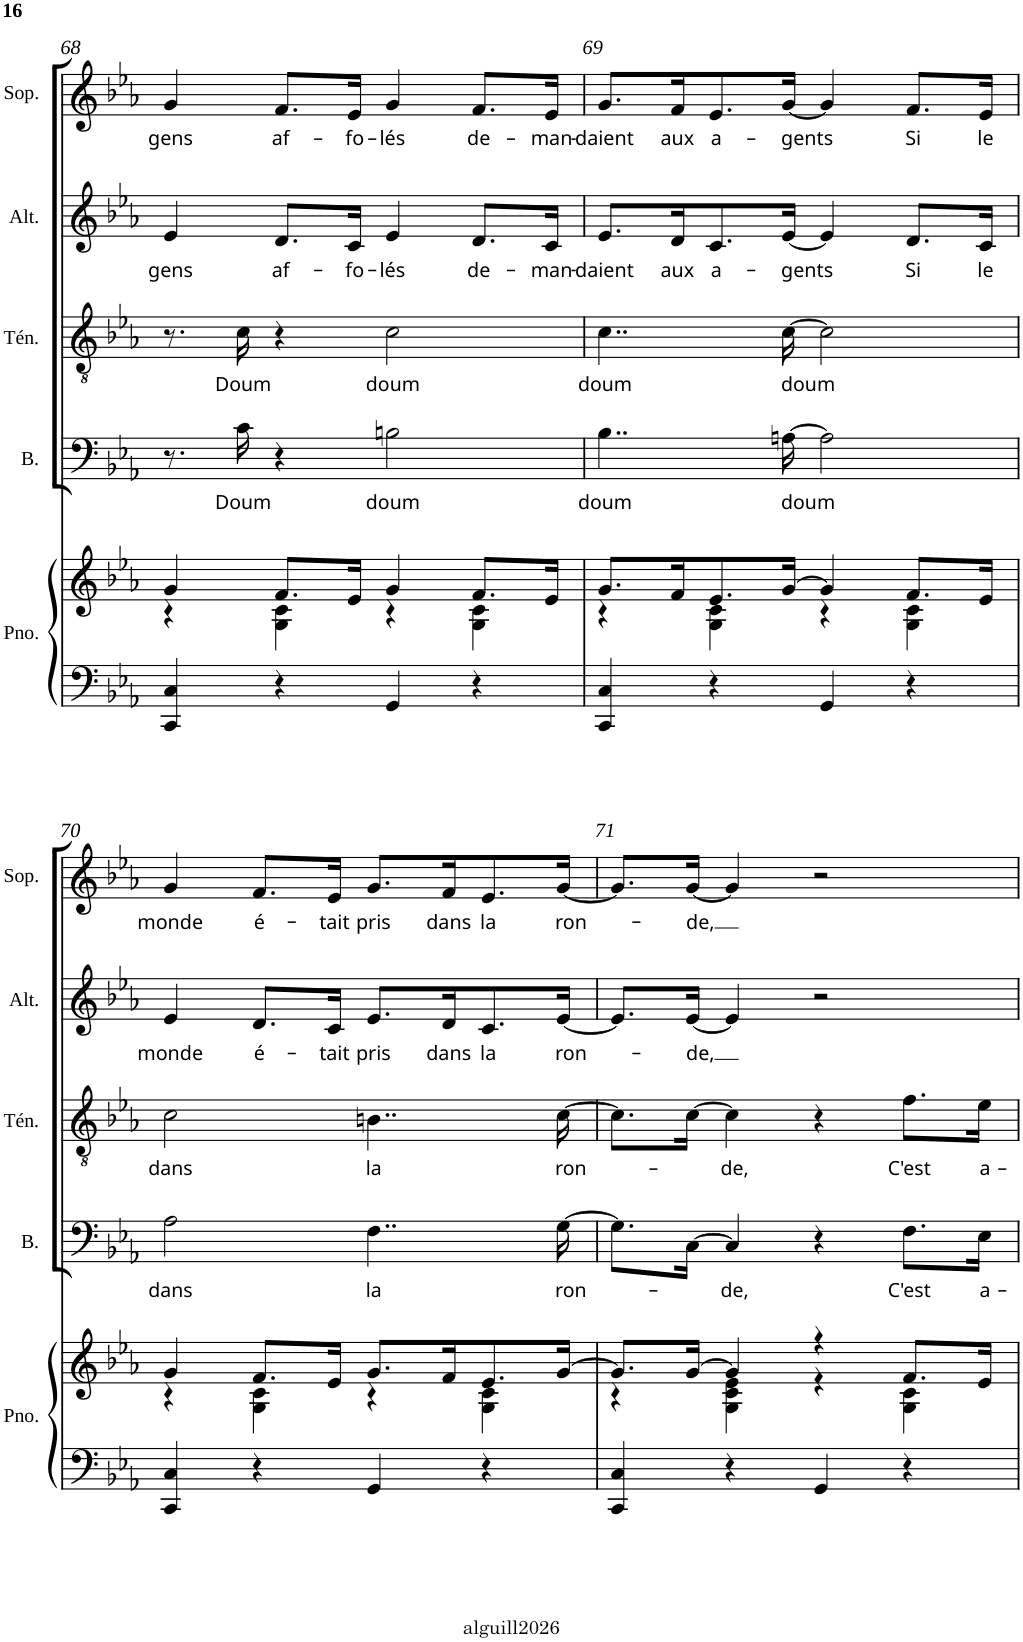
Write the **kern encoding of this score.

**kern	**kern	**kern	**text	**kern	**text	**kern	**text	**kern	**text
*part5	*part5	*part4	*part4	*part3	*part3	*part2	*part2	*part1	*part1
*staff6	*staff5	*staff4	*staff4	*staff3	*staff3	*staff2	*staff2	*staff1	*staff1
*I"Piano	*	*I"Basse	*	*I"Ténor	*	*I"Alto	*	*I"Soprano	*
*I'Pno.	*	*I'B.	*	*I'Tén.	*	*I'Alt.	*	*I'Sop.	*
!!LO:PB:g=z
*clefF4	*clefG2	*clefF4	*	*clefGv2	*	*clefG2	*	*clefG2	*
*k[b-e-a-]	*k[b-e-a-]	*k[b-e-a-]	*	*k[b-e-a-]	*	*k[b-e-a-]	*	*k[b-e-a-]	*
*c:	*c:	*c:	*	*c:	*	*c:	*	*c:	*
*M2/2	*M2/2	*M2/2	*	*M2/2	*	*M2/2	*	*M2/2	*
*met(c|)	*met(c|)	*met(c|)	*	*met(c|)	*	*met(c|)	*	*met(c|)	*
=68	=68	=68	=68	=68	=68	=68	=68	=68	=68
*	*^	*	*	*	*	*	*	*	*
!	!	!	!	!	!	!	!	!LO:LY:b	!	!LO:LY:b
4CC/ 4C/	4g/	4r	8.r	.	8.r	.	4e-/	gens	4g/	gens
!	!	!	!	!LO:LY:b	!	!LO:LY:b	!	!	!	!
.	.	.	16c\	Doum	16c\	Doum	.	.	.	.
!	!	!	!	!	!	!	!	!LO:LY:b	!	!LO:LY:b
4r	8.f/L	4G\ 4c\	4r	.	4r	.	8.d/L	af-	8.f/L	af-
!	!	!	!	!	!	!	!	!LO:LY:b	!	!LO:LY:b
.	16e-/Jk	.	.	.	.	.	16c/Jk	-fo-	16e-/Jk	-fo-
!	!	!	!	!LO:LY:b	!	!LO:LY:b	!	!LO:LY:b	!	!LO:LY:b
4GG/	4g/	4r	2Bn\	doum	2c\	doum	4e-/	-lés	4g/	-lés
!	!	!	!	!	!	!	!	!LO:LY:b	!	!LO:LY:b
4r	8.f/L	4G\ 4c\	.	.	.	.	8.d/L	de-	8.f/L	de-
!	!	!	!	!	!	!	!	!LO:LY:b	!	!LO:LY:b
.	16e-/Jk	.	.	.	.	.	16c/Jk	-man-	16e-/Jk	-man-
=69	=69	=69	=69	=69	=69	=69	=69	=69	=69	=69
!	!	!	!	!LO:LY:b	!	!LO:LY:b	!	!LO:LY:b	!	!LO:LY:b
4CC/ 4C/	8.g/L	4r	4..B-\	doum	4..c\	doum	8.e-/L	-daient	8.g/L	-daient
!	!	!	!	!	!	!	!	!LO:LY:b	!	!LO:LY:b
.	16f/K	.	.	.	.	.	16d/K	aux	16f/K	aux
!	!	!	!	!	!	!	!	!LO:LY:b	!	!LO:LY:b
4r	8.e-/	4G\ 4c\	.	.	.	.	8.c/	a-	8.e-/	a-
!	!	!	!	!LO:LY:b	!	!LO:LY:b	!	!LO:LY:b	!	!LO:LY:b
.	[>16g/Jk	.	[16An\	doum	[16c\	doum	[16e-/Jk	-gents	[16g/Jk	-gents
4GG/	4g/]	4r	2A\]	.	2c\]	.	4e-/]	.	4g/]	.
!	!	!	!	!	!	!	!	!LO:LY:b	!	!LO:LY:b
4r	8.f/L	4G\ 4c\	.	.	.	.	8.d/L	Si	8.f/L	Si
!	!	!	!	!	!	!	!	!LO:LY:b	!	!LO:LY:b
.	16e-/Jk	.	.	.	.	.	16c/Jk	le	16e-/Jk	le
!!LO:LB:g=z
=70	=70	=70	=70	=70	=70	=70	=70	=70	=70	=70
!	!	!	!	!LO:LY:b	!	!LO:LY:b	!	!LO:LY:b	!	!LO:LY:b
4CC/ 4C/	4g/	4r	2A-\	dans	2c\	dans	4e-/	monde	4g/	monde
!	!	!	!	!	!	!	!	!LO:LY:b	!	!LO:LY:b
4r	8.f/L	4G\ 4c\	.	.	.	.	8.d/L	é-	8.f/L	é-
!	!	!	!	!	!	!	!	!LO:LY:b	!	!LO:LY:b
.	16e-/Jk	.	.	.	.	.	16c/Jk	-tait	16e-/Jk	-tait
!	!	!	!	!LO:LY:b	!	!LO:LY:b	!	!LO:LY:b	!	!LO:LY:b
4GG/	8.g/L	4r	4..F\	la	4..Bn\	la	8.e-/L	pris	8.g/L	pris
!	!	!	!	!	!	!	!	!LO:LY:b	!	!LO:LY:b
.	16f/K	.	.	.	.	.	16d/K	dans	16f/K	dans
!	!	!	!	!	!	!	!	!LO:LY:b	!	!LO:LY:b
4r	8.e-/	4G\ 4c\	.	.	.	.	8.c/	la	8.e-/	la
!	!	!	!	!LO:LY:b	!	!LO:LY:b	!	!LO:LY:b	!	!LO:LY:b
.	[>16g/Jk	.	[16G\	ron-	[16c\	ron-	[16e-/Jk	ron-	[16g/Jk	ron-
=71	=71	=71	=71	=71	=71	=71	=71	=71	=71	=71
4CC/ 4C/	8.g/L]	4r	8.G\L]	.	8.c\L]	.	8.e-/L]	.	8.g/L]	.
!	!	!	!	!	!	!	!	!LO:LY:b	!	!LO:LY:b
.	[>16g/Jk	.	[16C\Jk	.	[16c\Jk	.	[16e-/Jk	-de,	[16g/Jk	-de,
!	!	!	!	!LO:LY:b	!	!LO:LY:b	!	!	!	!
4r	4g/]	4G\ 4c\ 4e-\	4C/]	-de,	4c\]	-de,	4e-/]	.	4g/]	.
4GG/	4r	4r	4r	.	4r	.	2r	.	2r	.
!	!	!	!	!LO:LY:b	!	!LO:LY:b	!	!	!	!
4r	8.f/L	4G\ 4c\	8.F\L	C'est	8.f\L	C'est	.	.	.	.
!	!	!	!	!LO:LY:b	!	!LO:LY:b	!	!	!	!
.	16e-/Jk	.	16E-\Jk	a-	16e-\Jk	a-	.	.	.	.
*	*v	*v	*	*	*	*	*	*	*	*
=	=	=	=	=	=	=	=	=	=
*-	*-	*-	*-	*-	*-	*-	*-	*-	*-
